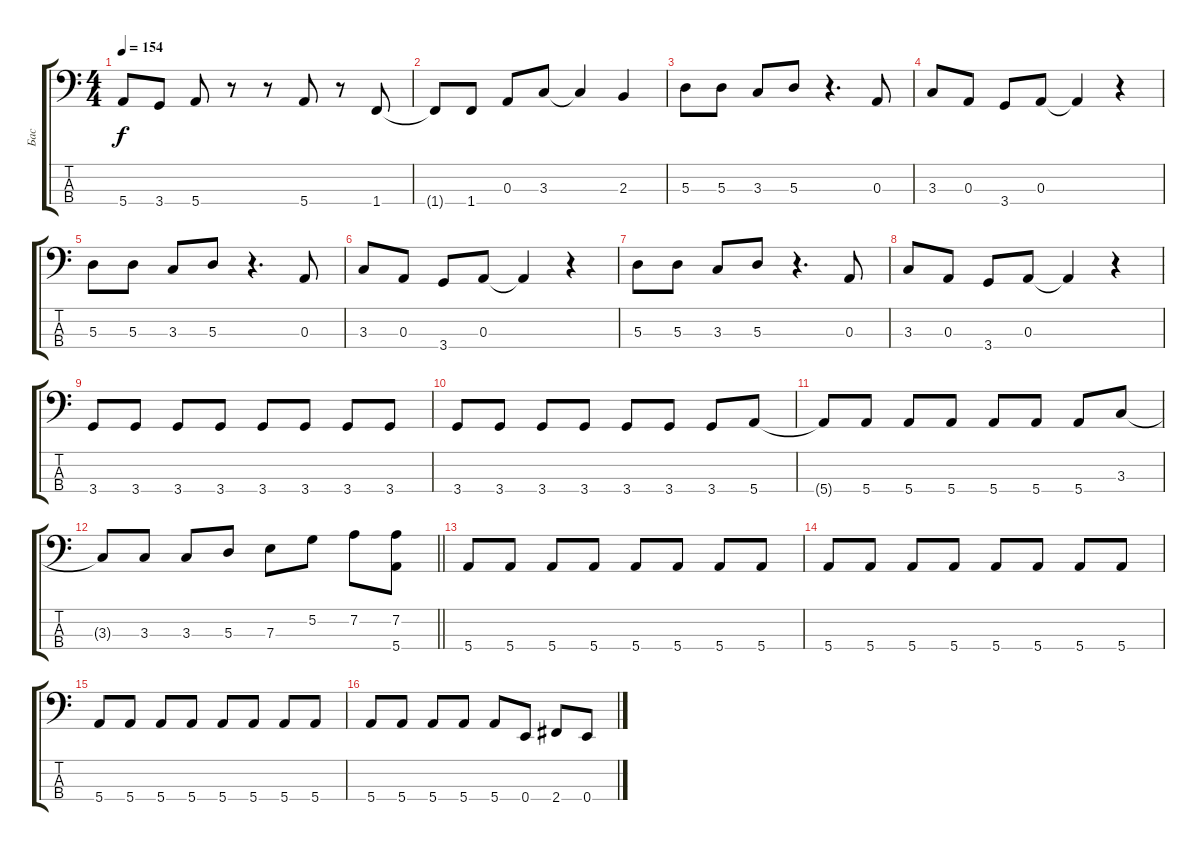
\track ("Бас" "Бас") {instrument electricbassfinger}
\staff {score tabs}
\tuning (G2 D2 A1 E1) {hide}
\ts (4 4)
\tempo 154
\clef f4
\ks c
5.4{t}.8{dy f} 3.4.8 5.4.8 r.8 r.8 5.4.8 r.8 1.4.8 |
1.4{t}.8 1.4.8 0.3.8 3.3.8 3.3{t}.4 2.3.4 |
5.3.8 5.3.8 3.3.8 5.3.8 r.4{d} 0.3.8 |
3.3.8 0.3.8 3.4.8 0.3.8 0.3{t}.4 r.4 |
5.3.8 5.3.8 3.3.8 5.3.8 r.4{d} 0.3.8 |
3.3.8 0.3.8 3.4.8 0.3.8 0.3{t}.4 r.4 |
5.3.8 5.3.8 3.3.8 5.3.8 r.4{d} 0.3.8 |
3.3.8 0.3.8 3.4.8 0.3.8 0.3{t}.4 r.4 |
3.4.8 3.4.8 3.4.8 3.4.8 3.4.8 3.4.8 3.4.8 3.4.8 |
3.4.8 3.4.8 3.4.8 3.4.8 3.4.8 3.4.8 3.4.8 5.4.8 |
5.4{t}.8 5.4.8 5.4.8 5.4.8 5.4.8 5.4.8 5.4.8 3.3.8 |
\barLineRight lightlight
3.3{t}.8 3.3.8 3.3.8 5.3.8 7.3.8 5.2.8 7.2.8 (7.2 5.4).8 |
5.4.8 5.4.8 5.4.8 5.4.8 5.4.8 5.4.8 5.4.8 5.4.8 |
5.4.8 5.4.8 5.4.8 5.4.8 5.4.8 5.4.8 5.4.8 5.4.8 |
5.4.8 5.4.8 5.4.8 5.4.8 5.4.8 5.4.8 5.4.8 5.4.8 |
5.4.8 5.4.8 5.4.8 5.4.8 5.4.8 0.4.8 2.4.8 0.4.8
